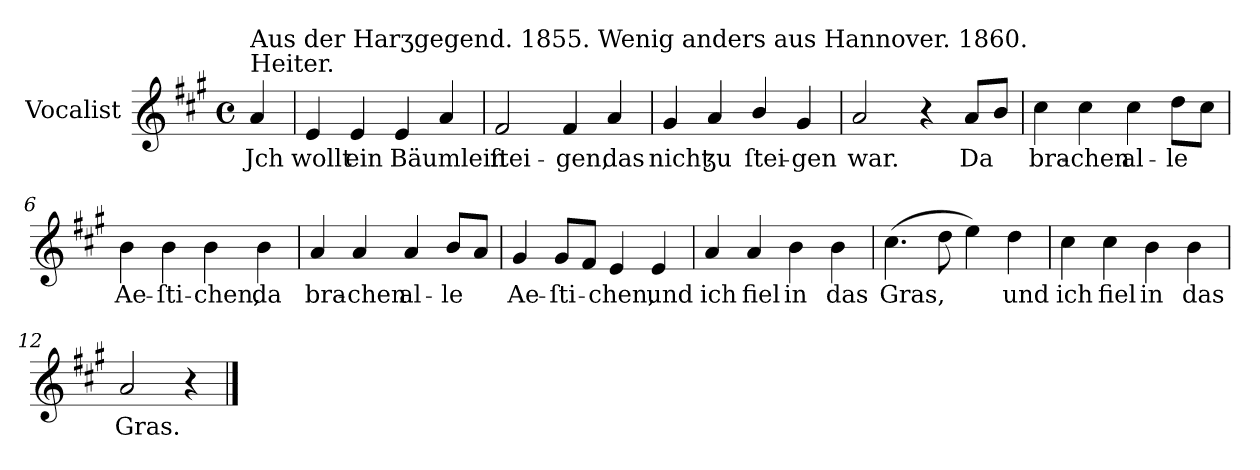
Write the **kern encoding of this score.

**kern	**text
*part1	*part1
*staff1	*staff1
*I"Vocalist	*
*k[f#c#g#]	*
*A:	*
*M4/4	*
*met(c)	*
=	=
!LO:TX:a:t=Heiter.	!
!LO:TX:a:t=Aus der Harʒgegend. 1855. Wenig anders aus Hannover. 1860.	!
4a	Jch
=1	=1
4e	wollt
4e	ein
4e	Bäumlein
4a	.
=2	=2
2f#	ſtei-
4f#	-gen,
4a	das
=3	=3
4g#	nicht
4a	ʒu
4b/	ſtei-
4g#	-gen
=4	=4
2a	war.
4r	.
8aL	Da
8bJ	.
=5	=5
4cc#	bra-
4cc#	-chen
4cc#	al-
8ddL	-le
8cc#J	.
=6	=6
4b	Ae-
4b	-ſti-
4b	-chen,
4b	da
=7	=7
4a	bra-
4a	-chen
4a	al-
8bL	-le
8aJ	.
=8	=8
4g#	Ae-
8g#L	-ſti-
8f#J	.
4e	-chen,
4e	und
=9	=9
4a	ich
4a	fiel
4b	in
4b	das
=10	=10
(4.cc#	Gras,
8dd	.
4ee)	.
4dd	und
=11	=11
4cc#	ich
4cc#	fiel
4b	in
4b	das
=12	=12
2a	Gras.
4r	.
==	==
*-	*-
